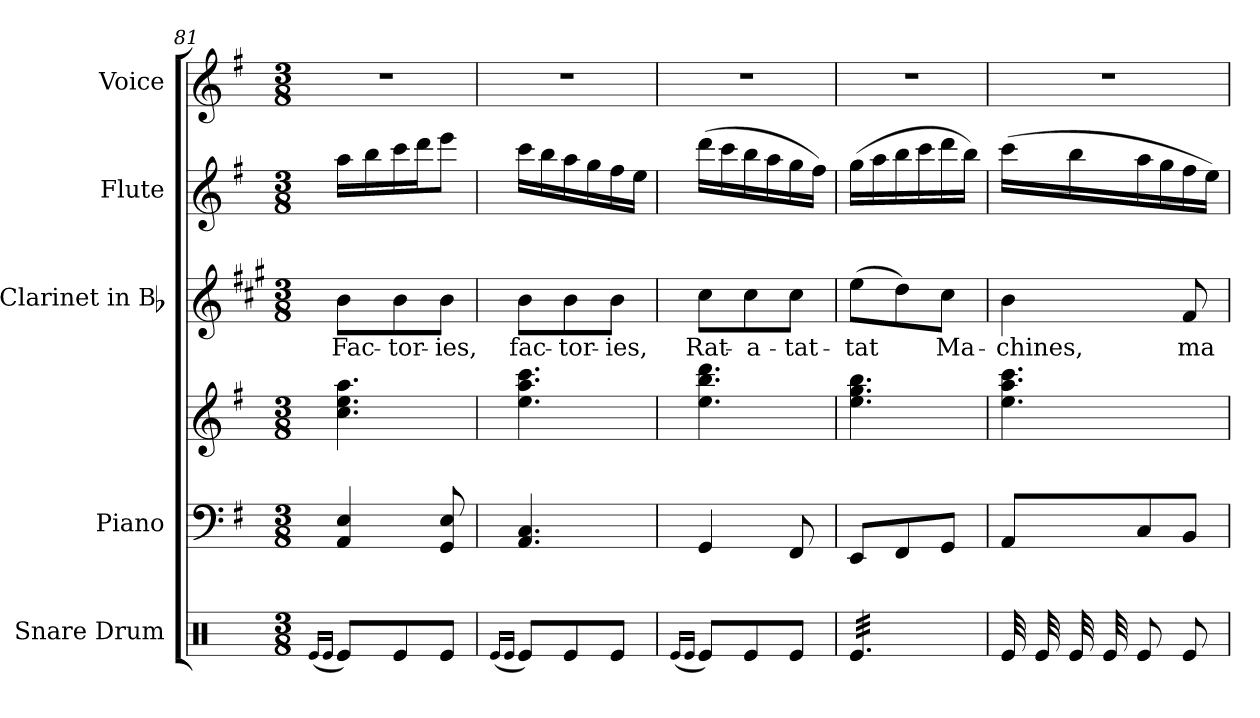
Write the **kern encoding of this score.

**kern	**kern	**kern	**kern	**text	**kern	**kern
*part5	*part4	*part4	*part3	*part3	*part2	*part1
*staff6	*staff5	*staff4	*staff3	*staff3	*staff2	*staff1
*I"Snare Drum	*I"Piano	*	*I"Clarinet in Bb	*	*I"Flute	*I"Voice
*I'S. D.	*I'Pno.	*	*I'Cl.	*	*I'Fl.	*I'Voice
*clefX	*clefF4	*clefG2	*clefG2	*	*clefG2	*clefG2
*	*	*	*ITrd1c2	*	*	*
*k[]	*k[f#]	*k[f#]	*k[f#]	*	*k[f#]	*k[f#]
*C:	*G:	*G:	*G:	*	*G:	*G:
*M3/8	*M3/8	*M3/8	*M3/8	*	*M3/8	*M3/8
=81	=81	=81	=81	=81	=81	=81
(16qRei/LL	.	.	.	.	.	.
16qRei/JJ	.	.	.	.	.	.
!	!	!	!	!LO:LY:b:color=#000000	!	!LO:N:vis=1
8Rei/L)	4AAi/ 4Ei	4.cci\ 4.eei 4.aai	8ai\L	Fac-	16aai\LL	4.r
.	.	.	.	.	16bbi\	.
!	!	!	!	!LO:LY:b:color=#000000	!	!
8Rei/	.	.	8ai\	-tor-	16ccci\	.
.	.	.	.	.	16dddi\J	.
!	!	!	!	!LO:LY:b:color=#000000	!	!
8Rei/J	8GGi/ 8Ei	.	8ai\J	-ies,	8eeei\J	.
=82	=82	=82	=82	=82	=82	=82
(16qRei/LL	.	.	.	.	.	.
16qRei/JJ	.	.	.	.	.	.
!	!	!	!	!LO:LY:b:color=#000000	!	!LO:N:vis=1
8Rei/L)	4.AAi/ 4.Ci	4.eei\ 4.aai 4.ccci	8ai\L	fac-	16ccci\LL	4.r
.	.	.	.	.	16bbi\	.
!	!	!	!	!LO:LY:b:color=#000000	!	!
8Rei/	.	.	8ai\	-tor-	16aai\	.
.	.	.	.	.	16ggi\	.
!	!	!	!	!LO:LY:b:color=#000000	!	!
8Rei/J	.	.	8ai\J	-ies,	16ff#i\	.
.	.	.	.	.	16eei\JJ	.
=83	=83	=83	=83	=83	=83	=83
(16qRei/LL	.	.	.	.	.	.
16qRei/JJ	.	.	.	.	.	.
!	!	!	!	!LO:LY:b:color=#000000	!	!LO:N:vis=1
8Rei/L)	4GGi/	4.eei\ 4.bbi 4.dddi	8bi\L	Rat-	(16dddi\LL	4.r
.	.	.	.	.	16ccci\	.
!	!	!	!	!LO:LY:b:color=#000000	!	!
8Rei/	.	.	8bi\	-a-	16bbi\	.
.	.	.	.	.	16aai\	.
!	!	!	!	!LO:LY:b:color=#000000	!	!
8Rei/J	8FF#i/	.	8bi\J	-tat-	16ggi\	.
.	.	.	.	.	16ff#i\JJ)	.
=84	=84	=84	=84	=84	=84	=84
!	!	!	!	!LO:LY:b:color=#000000	!	!LO:N:vis=1
*tremolo	*	*	*	*	*	*
32Rei/LLL	8EEi/L	4.eei\ 4.ggi 4.bbi	(8ddi\L	-tat	(16ggi\LL	4.r
32Rei/	.	.	.	.	.	.
32Rei/	.	.	.	.	16aai\	.
32Rei/	.	.	.	.	.	.
32Rei/	8FF#i/	.	8cci\)	.	16bbi\	.
32Rei/	.	.	.	.	.	.
32Rei/	.	.	.	.	16ccci\	.
32Rei/	.	.	.	.	.	.
!	!	!	!	!LO:LY:b:color=#000000	!	!
32Rei/	8GGi/J	.	8bi\J	Ma-	16dddi\	.
32Rei/	.	.	.	.	.	.
32Rei/	.	.	.	.	16bbi\JJ)	.
32Rei/JJJ	.	.	.	.	.	.
=85	=85	=85	=85	=85	=85	=85
!	!	!	!	!LO:LY:b:color=#000000	!	!LO:N:vis=1
32Rei/LLL	8AAi/L	4.eei\ 4.aai 4.ccci	4ai\	-chines,	(16ccci\LL	4.r
32Rei/	.	.	.	.	.	.
32Rei/	.	.	.	.	16bbi\	.
32Rei/	.	.	.	.	.	.
*Xtremolo	*	*	*	*	*	*
8Rei/	8Ci/	.	.	.	16aai\	.
.	.	.	.	.	16ggi\	.
!	!	!	!	!LO:LY:b:color=#000000	!	!
8Rei/J	8BBi/J	.	8ei/	ma-	16ff#i\	.
.	.	.	.	.	16eei\JJ)	.
=	=	=	=	=	=	=
*-	*-	*-	*-	*-	*-	*-
